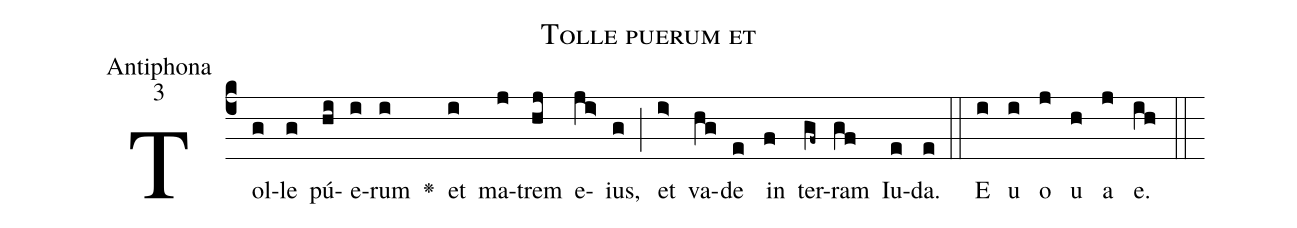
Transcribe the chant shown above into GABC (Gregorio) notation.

name:Tolle puerum et;
office-part:Antiphona;
mode:3;
%%
(c4)Tol(g)le(g) pú(hi)e(i)rum(i) <v>\greheightstar</v>() et(i) ma(j)trem(hj) e(ji>)ius,(g) (;) et(i>) va(hg)de(e) in(f) ter(gf~)ram(gf) Iu(e)da.(e) (::) E(i) u(i) o(j) u(h) a(j) e.(ih) (::)
